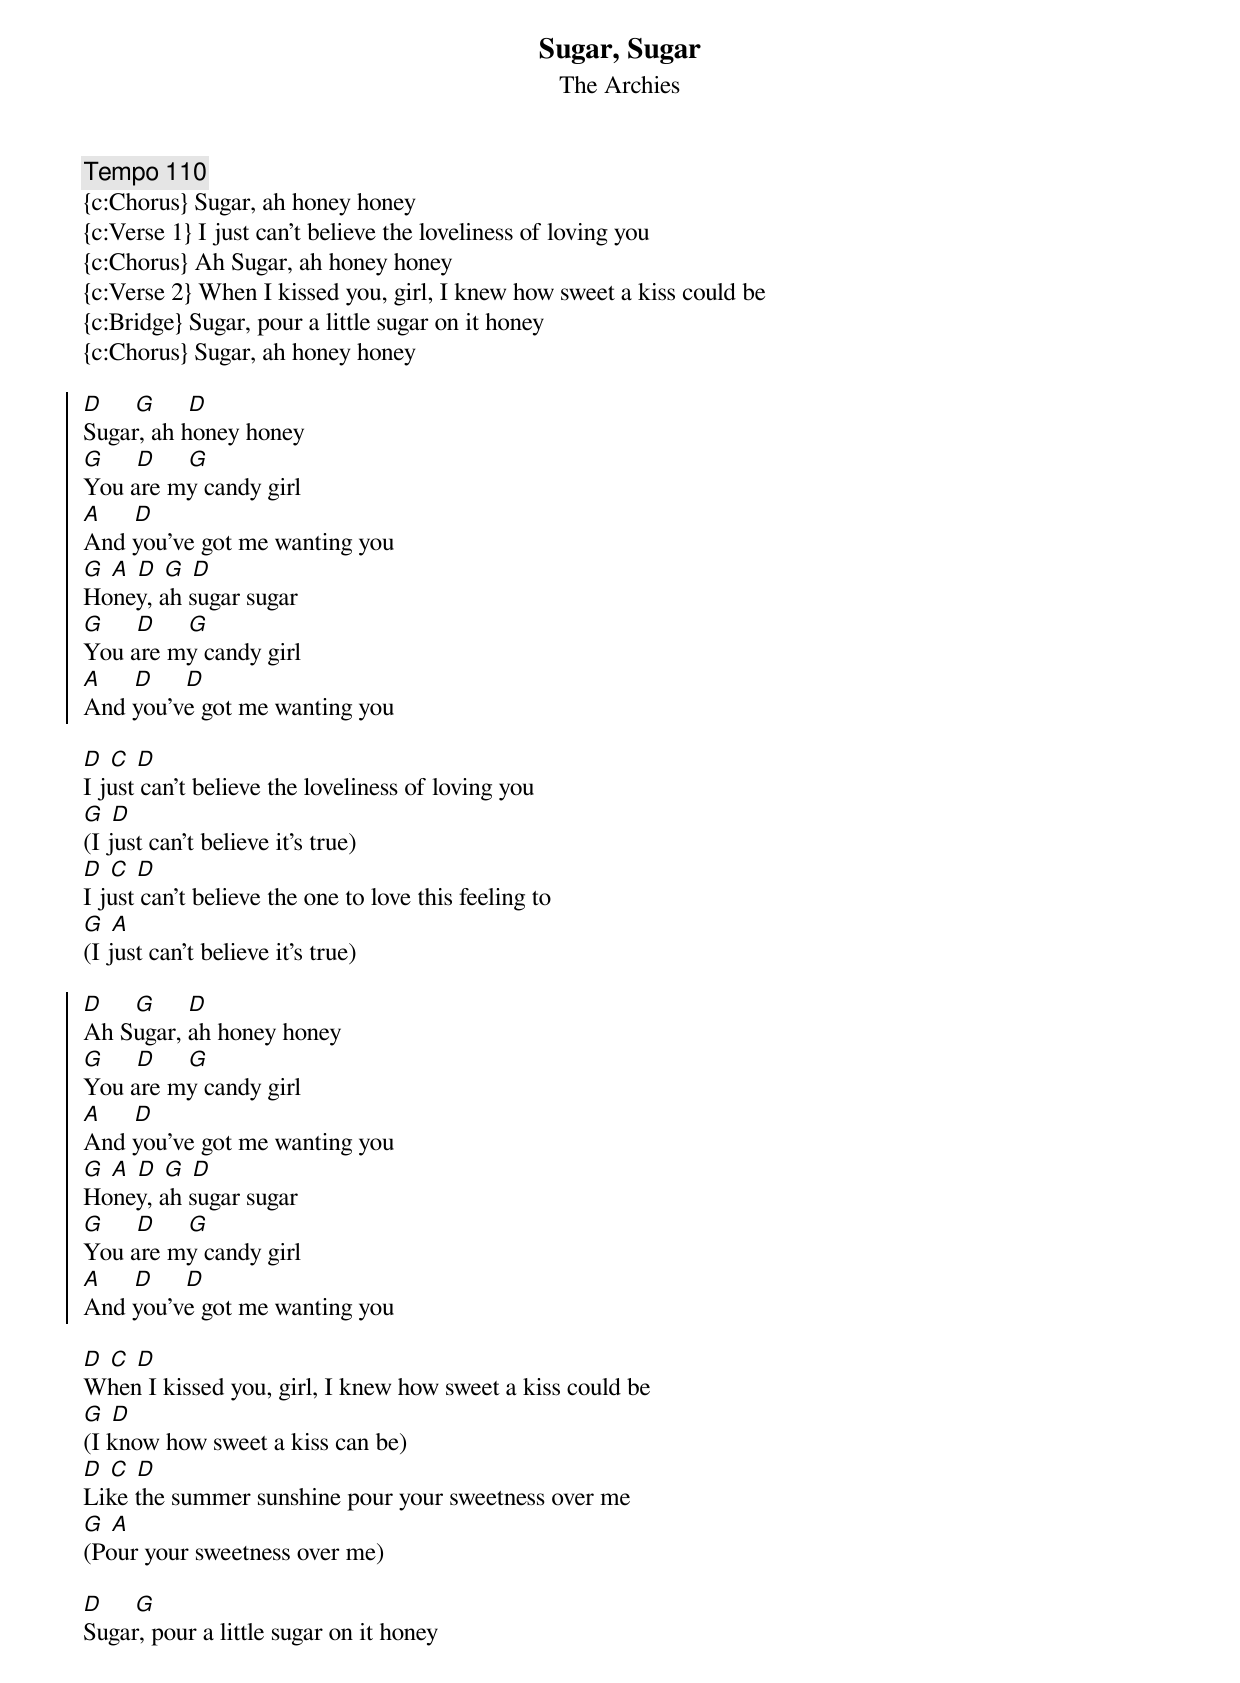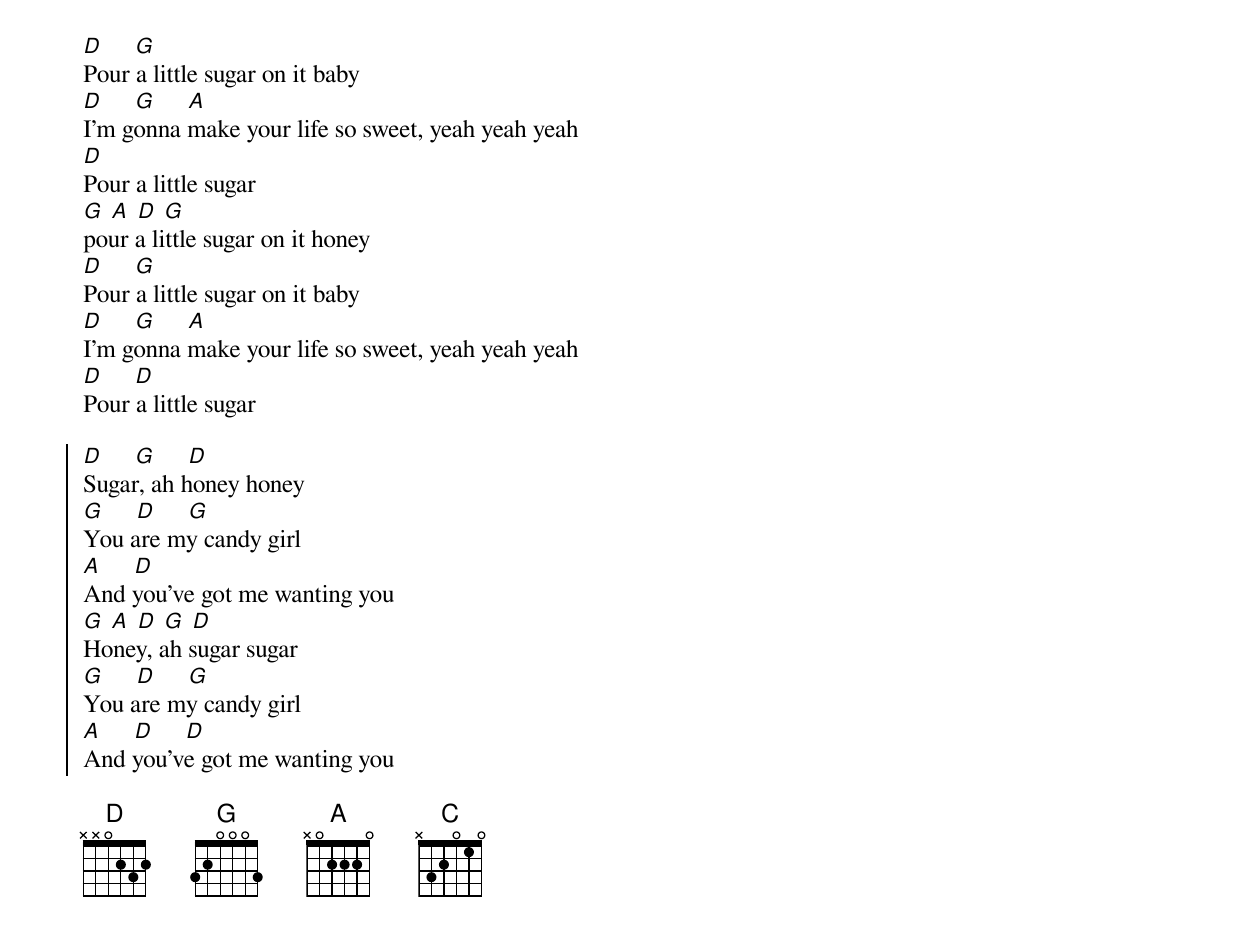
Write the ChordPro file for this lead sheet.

{t: Sugar, Sugar}
{st: The Archies}
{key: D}
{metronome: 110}
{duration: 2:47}

{c:Tempo 110}
{c:Chorus} Sugar, ah honey honey
{c:Verse 1} I just can't believe the loveliness of loving you
{c:Chorus} Ah Sugar, ah honey honey
{c:Verse 2} When I kissed you, girl, I knew how sweet a kiss could be
{c:Bridge} Sugar, pour a little sugar on it honey
{c:Chorus} Sugar, ah honey honey

{soc}
[D]     [G]     [D]
Sugar, ah honey honey
[G]     [D]     [G]
You are my candy girl
[A]     [D]
And you've got me wanting you
[G] [A] [D] [G] [D]
Honey, ah sugar sugar
[G]     [D]     [G]
You are my candy girl
[A]     [D]     [D]
And you've got me wanting you
{eoc}

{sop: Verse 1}
[D] [C] [D]
I just can't believe the loveliness of loving you
[G] [D]
(I just can't believe it's true)
[D] [C] [D]
I just can't believe the one to love this feeling to
[G] [A]
(I just can't believe it's true)
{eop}

{soc}
[D]     [G]     [D]
Ah Sugar, ah honey honey
[G]     [D]     [G]
You are my candy girl
[A]     [D]
And you've got me wanting you
[G] [A] [D] [G] [D]
Honey, ah sugar sugar
[G]     [D]     [G]
You are my candy girl
[A]     [D]     [D]
And you've got me wanting you
{eoc}

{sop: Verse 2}
[D] [C] [D]
When I kissed you, girl, I knew how sweet a kiss could be
[G] [D]
(I know how sweet a kiss can be)
[D] [C] [D]
Like the summer sunshine pour your sweetness over me
[G] [A]
(Pour your sweetness over me)
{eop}

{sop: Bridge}
[D]     [G]
Sugar, pour a little sugar on it honey
[D]     [G]
Pour a little sugar on it baby
[D]     [G]     [A]
I'm gonna make your life so sweet, yeah yeah yeah
[D]
Pour a little sugar
[G] [A] [D] [G]
pour a little sugar on it honey
[D]     [G]
Pour a little sugar on it baby
[D]     [G]     [A]
I'm gonna make your life so sweet, yeah yeah yeah
[D]     [D]
Pour a little sugar
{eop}

{soc}
[D]     [G]     [D]
Sugar, ah honey honey
[G]     [D]     [G]
You are my candy girl
[A]     [D]
And you've got me wanting you
[G] [A] [D] [G] [D]
Honey, ah sugar sugar
[G]     [D]     [G]
You are my candy girl
[A]     [D]     [D]
And you've got me wanting you
{eoc}

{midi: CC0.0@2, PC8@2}
